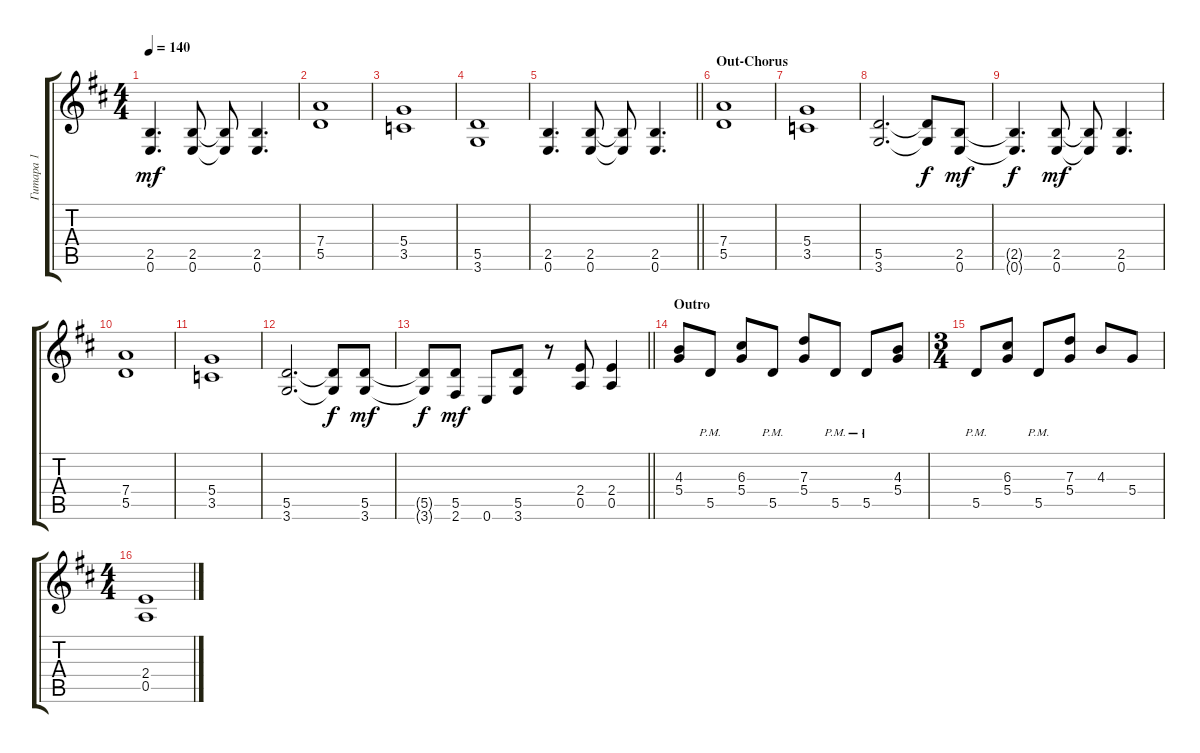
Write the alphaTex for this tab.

\track ("Гитара 1" "Гитара 1") {instrument distortionguitar}
\staff {score tabs}
\tuning (E4 B3 G3 D3 A2 E2) {hide}
\ts (4 4)
\tempo 140
\clef g2
\ks bminor
(2.5 0.6).4{d dy mf} (2.5 0.6).8 (2.5{t} 0.6{t}).8 (2.5 0.6).4{d} |
(7.4 5.5).1 |
(5.4 3.5).1 |
(5.5 3.6).1 |
\barLineRight lightlight
(2.5 0.6).4{d} (2.5 0.6).8 (2.5{t} 0.6{t}).8 (2.5 0.6).4{d} |
\section ("" "Out-Chorus")
(7.4 5.5).1 |
(5.4 3.5).1 |
(5.5 3.6).2{d} (5.5{t} 3.6{t}).8{dy f} (2.5 0.6).8{dy mf} |
(2.5{t} 0.6{t}).4{d dy f} (2.5 0.6).8{dy mf} (2.5{t} 0.6{t}).8 (2.5 0.6).4{d} |
(7.4 5.5).1 |
(5.4 3.5).1 |
(5.5 3.6).2{d} (5.5{t} 3.6{t}).8{dy f} (5.5 3.6).8{dy mf} |
\barLineRight lightlight
(5.5{t} 3.6{t}).8{dy f} (5.5 2.6).8{dy mf} 0.6.8 (5.5 3.6).8 r.8 (2.4 0.5).8 (2.4 0.5).4 |
\section ("" "Outro")
(4.3 5.4).8 5.5{pm}.8 (6.3 5.4).8 5.5{pm}.8 (7.3 5.4).8 5.5{pm}.8 5.5{pm}.8 (4.3 5.4).8 |
\ts (3 4)
5.5{pm}.8 (6.3 5.4).8 5.5{pm}.8 (7.3 5.4).8 4.3.8 5.4.8 |
\ts (4 4)
(2.4 0.5).1
